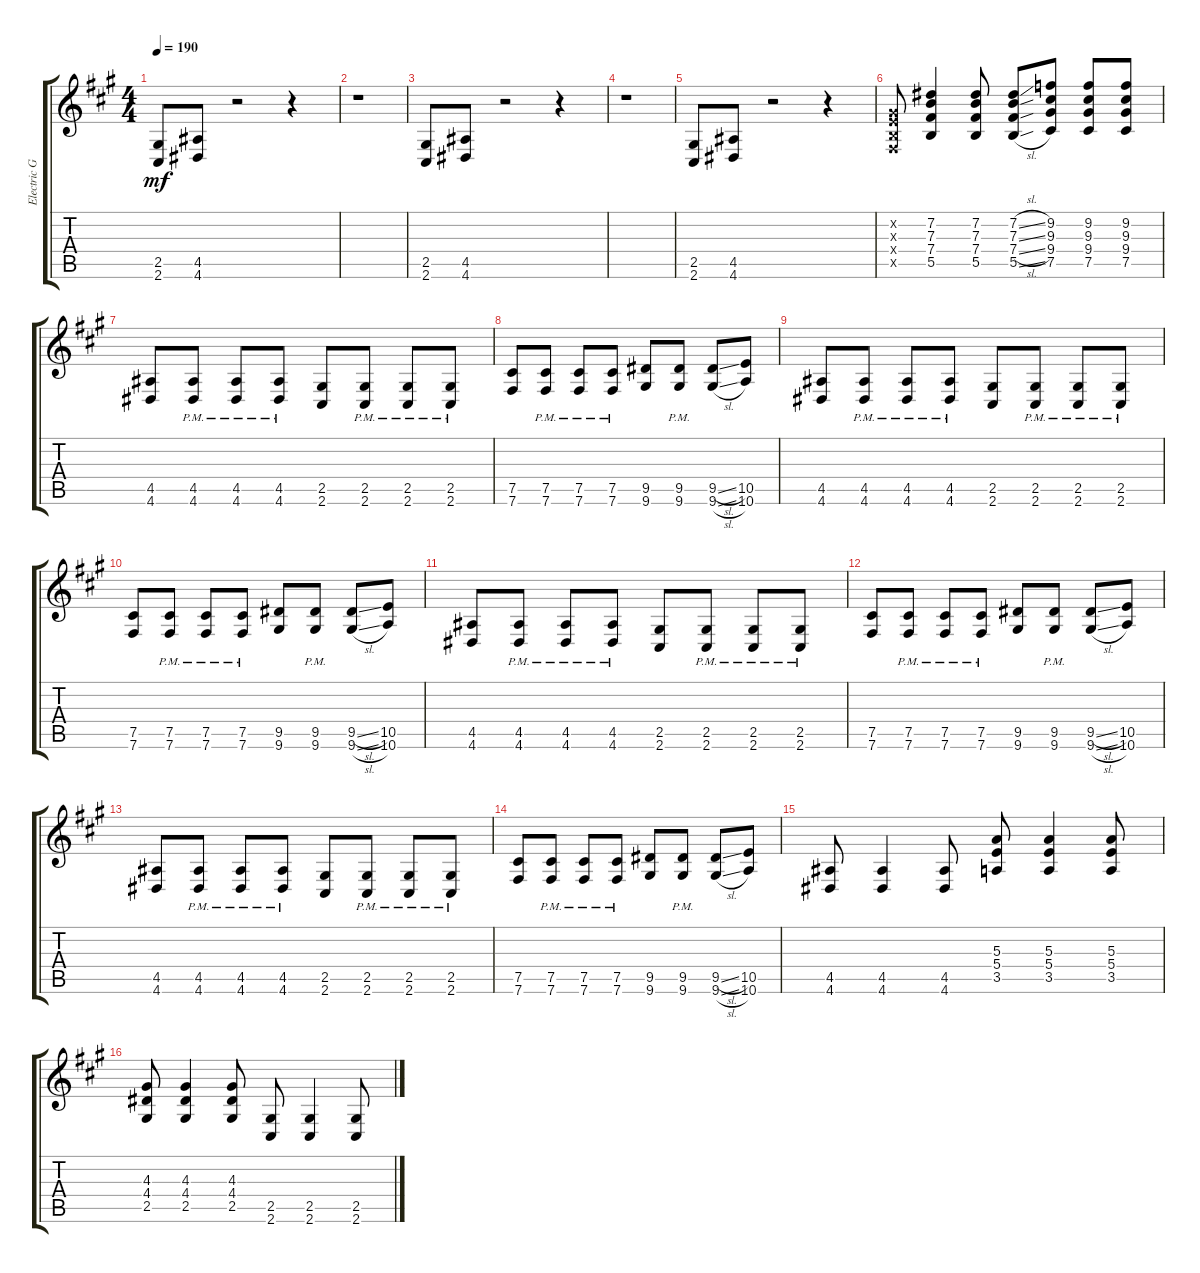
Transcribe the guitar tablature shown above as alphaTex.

\track ("Electric Guitar <葵>" "Electric G") {instrument distortionguitar}
\staff {score tabs}
\tuning (Db4 Ab3 E3 B2 Gb2 B1) {hide}
\ts (4 4)
\tempo 190
\clef g2
\ks a
(2.5 2.6).8{dy mf} (4.5 4.6).8 r.2 r.4 |
r.1 |
(2.5 2.6).8 (4.5 4.6).8 r.2 r.4 |
r.1 |
(2.5 2.6).8 (4.5 4.6).8 r.2 r.4 |
(0.2{x} 0.3{x} 0.4{x} 0.5{x}).8 (7.2 7.3 7.4 5.5).4 (7.2 7.3 7.4 5.5).8 (7.2{sl} 7.3{sl} 7.4{sl} 5.5{sl}).8 (9.2 9.3 9.4 7.5).8 (9.2 9.3 9.4 7.5).8 (9.2 9.3 9.4 7.5).8 |
\section ("" "")
(4.5 4.6).8 (4.5{pm} 4.6{pm}).8 (4.5{pm} 4.6{pm}).8 (4.5{pm} 4.6{pm}).8 (2.5 2.6).8 (2.5{pm} 2.6{pm}).8 (2.5{pm} 2.6{pm}).8 (2.5{pm} 2.6{pm}).8 |
(7.5 7.6).8 (7.5{pm} 7.6{pm}).8 (7.5{pm} 7.6{pm}).8 (7.5{pm} 7.6{pm}).8 (9.5 9.6).8 (9.5{pm} 9.6{pm}).8 (9.5{sl} 9.6{sl}).8 (10.5 10.6).8 |
(4.5 4.6).8 (4.5{pm} 4.6{pm}).8 (4.5{pm} 4.6{pm}).8 (4.5{pm} 4.6{pm}).8 (2.5 2.6).8 (2.5{pm} 2.6{pm}).8 (2.5{pm} 2.6{pm}).8 (2.5{pm} 2.6{pm}).8 |
(7.5 7.6).8 (7.5{pm} 7.6{pm}).8 (7.5{pm} 7.6{pm}).8 (7.5{pm} 7.6{pm}).8 (9.5 9.6).8 (9.5{pm} 9.6{pm}).8 (9.5{sl} 9.6{sl}).8 (10.5 10.6).8 |
(4.5 4.6).8 (4.5{pm} 4.6{pm}).8 (4.5{pm} 4.6{pm}).8 (4.5{pm} 4.6{pm}).8 (2.5 2.6).8 (2.5{pm} 2.6{pm}).8 (2.5{pm} 2.6{pm}).8 (2.5{pm} 2.6{pm}).8 |
(7.5 7.6).8 (7.5{pm} 7.6{pm}).8 (7.5{pm} 7.6{pm}).8 (7.5{pm} 7.6{pm}).8 (9.5 9.6).8 (9.5{pm} 9.6{pm}).8 (9.5{sl} 9.6{sl}).8 (10.5 10.6).8 |
(4.5 4.6).8 (4.5{pm} 4.6{pm}).8 (4.5{pm} 4.6{pm}).8 (4.5{pm} 4.6{pm}).8 (2.5 2.6).8 (2.5{pm} 2.6{pm}).8 (2.5{pm} 2.6{pm}).8 (2.5{pm} 2.6{pm}).8 |
(7.5 7.6).8 (7.5{pm} 7.6{pm}).8 (7.5{pm} 7.6{pm}).8 (7.5{pm} 7.6{pm}).8 (9.5 9.6).8 (9.5{pm} 9.6{pm}).8 (9.5{sl} 9.6{sl}).8 (10.5 10.6).8 |
\section ("" "")
(4.5 4.6).8 (4.5 4.6).4 (4.5 4.6).8 (5.3 5.4 3.5).8 (5.3 5.4 3.5).4 (5.3 5.4 3.5).8 |
(4.3 4.4 2.5).8 (4.3 4.4 2.5).4 (4.3 4.4 2.5).8 (2.5 2.6).8 (2.5 2.6).4 (2.5 2.6).8
